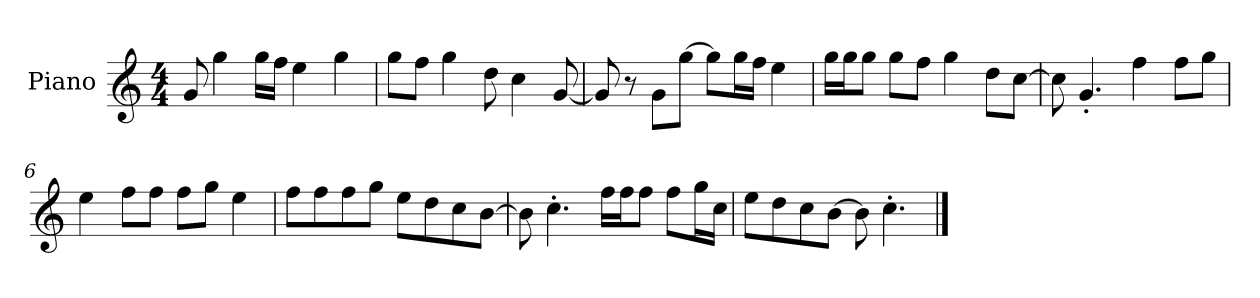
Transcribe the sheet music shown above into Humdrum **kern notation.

**kern
*part1
*staff1
*I"Piano
*I'P-no
*clefG2
*k[]
*M4/4
*MM90
=1
8g/
4gg\
16gg\LL
16ff\JJ
4ee\
4gg\
=2
8gg\L
8ff\J
4gg\
8dd\
4cc\
[8g/
=3
8g/]
8r
8g\L
[8gg\J
8gg\L]
16gg\L
16ff\JJ
4ee\
=4
16gg\LL
16gg\J
8gg\J
8gg\L
8ff\J
4gg\
8dd\L
[8cc\J
=5
8cc\]
4.g'/
4ff\
8ff\L
8gg\J
!!LO:LB:g=z
=6
4ee\
8ff\L
8ff\J
8ff\L
8gg\J
4ee\
=7
8ff\L
8ff\
8ff\
8gg\J
8ee\L
8dd\
8cc\
[8b\J
=8
8b\]
4.cc'\
16ff\LL
16ff\J
8ff\J
8ff\L
16gg\L
16cc\JJ
=9
8ee\L
8dd\
8cc\
[8b\J
8b\]
4.cc'\
==
*-
